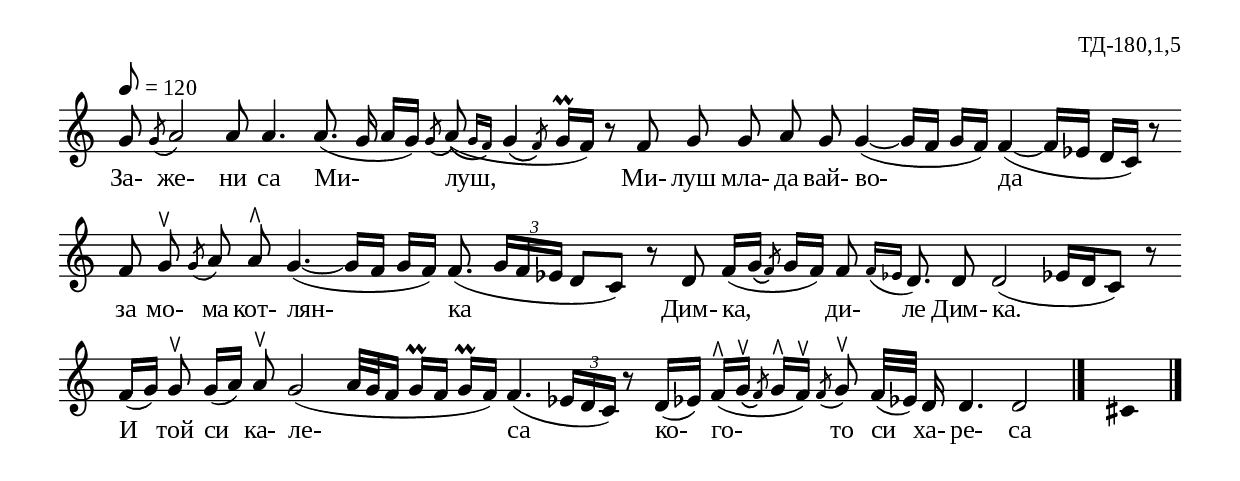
%{
td_180_1_05a
%}

\include "td-preamble.ly"

\score {
\relative c'' {
\tempo 8 = 120
\cadenzaOn
g8 \acciaccatura g8 a2 a8 a4. a8.\noBeam( g16 a[ g]) 
\acciaccatura g8 \afterGrace a(\( { g16[ f]\) } \afterGrace g4\( { \stdB f8\) \stdE } g16\prall[ f]) r8
\bar ""
f8 g\noBeam g a\noBeam g g4(~ g16[ f] g[ f]) f4(~ f16[ ees] d[ c]) r8 \bar ""
\bar ""
f\noBeam g^\ltoe \acciaccatura g a\noBeam a^\rtoe g4.(~ g16[ f] g[ f]) \bar ""
f8.( \times 2/3 { g16[ f ees!] } d8[ c]) r8
\bar ""
d8 f16([ \afterGrace g]\( { \stdB f8\) \stdE } g16[ f]) f8 \acciaccatura { f16[ ees!] } \bar ""
d8.\noBeam d8 d2( ees!16[ d c8]) r8
\bar ""
f16[( g]) g8^\ltoe g16[( a]) a8^\ltoe g2( a32[ g f16] g\prall[ f] g\prall[ f]) \bar ""
f4.( \times 2/3 { ees!16[ d c)] } r8
\bar ""
d16([ ees!]) f16^\rtoe([ \afterGrace g^\ltoe]\( { \stdB f8\) \stdE } g16^\rtoe[ f^\ltoe]) \bar ""
\acciaccatura f8 g^\ltoe f32[( ees!]) d16 d4. d2
 \bar "|." 
s4 \fixB cis
  \bar "|." 
}
\addlyrics { За- же- ни са Ми- луш, Ми- луш мла- да вай- во- да за мо- ма
кот- лян- ка Дим- ка, ди- ле Дим- ка. И той си ка- ле- са ко- го- то си 
ха- ре- са }
%
\layout {
   \context { 
	    \Staff \remove "Time_signature_engraver" } 
  indent = #0
  line-width = 190\mm
  ragged-right=##f
}
%
\midi { 
	\context {
		\Score tempoWholesPerMinute = #(ly:make-moment 120 8)
		}
	}
}
%
\header{
  opus = "ТД-180,1,5"
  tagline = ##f
}


